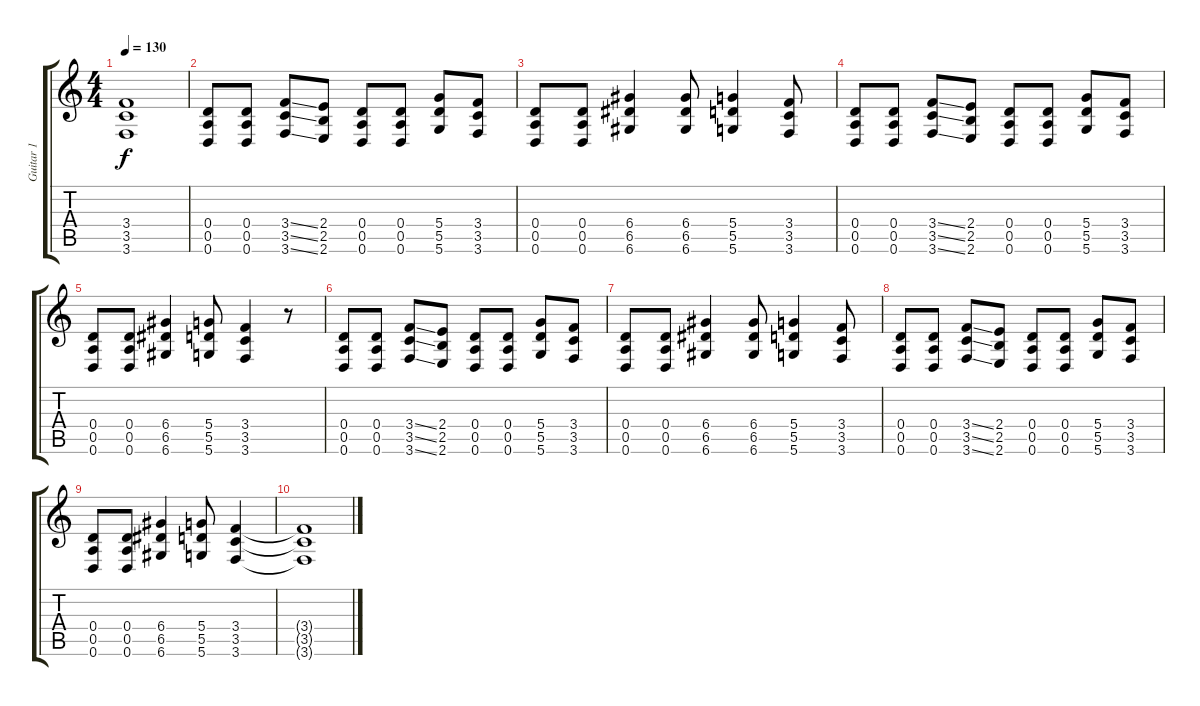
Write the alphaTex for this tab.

\track ("Guitar 1" "Guitar 1") {instrument overdrivenguitar}
\staff {score tabs}
\tuning (E4 B3 G3 D3 A2 D2) {hide}
\ts (4 4)
\tempo 130
\clef g2
\ks c
(3.4{t} 3.5{t} 3.6{t}).1{dy f} |
(0.4 0.5 0.6).8 (0.4 0.5 0.6).8 (3.4{ss} 3.5{ss} 3.6{ss}).8 (2.4 2.5 2.6).8 (0.4 0.5 0.6).8 (0.4 0.5 0.6).8 (5.4 5.5 5.6).8 (3.4 3.5 3.6).8 |
(0.4 0.5 0.6).8 (0.4 0.5 0.6).8 (6.4 6.5 6.6).4 (6.4 6.5 6.6).8 (5.4 5.5 5.6).4 (3.4 3.5 3.6).8 |
(0.4 0.5 0.6).8 (0.4 0.5 0.6).8 (3.4{ss} 3.5{ss} 3.6{ss}).8 (2.4 2.5 2.6).8 (0.4 0.5 0.6).8 (0.4 0.5 0.6).8 (5.4 5.5 5.6).8 (3.4 3.5 3.6).8 |
(0.4 0.5 0.6).8 (0.4 0.5 0.6).8 (6.4 6.5 6.6).4 (5.4 5.5 5.6).8 (3.4 3.5 3.6).4 r.8 |
(0.4 0.5 0.6).8 (0.4 0.5 0.6).8 (3.4{ss} 3.5{ss} 3.6{ss}).8 (2.4 2.5 2.6).8 (0.4 0.5 0.6).8 (0.4 0.5 0.6).8 (5.4 5.5 5.6).8 (3.4 3.5 3.6).8 |
(0.4 0.5 0.6).8 (0.4 0.5 0.6).8 (6.4 6.5 6.6).4 (6.4 6.5 6.6).8 (5.4 5.5 5.6).4 (3.4 3.5 3.6).8 |
(0.4 0.5 0.6).8 (0.4 0.5 0.6).8 (3.4{ss} 3.5{ss} 3.6{ss}).8 (2.4 2.5 2.6).8 (0.4 0.5 0.6).8 (0.4 0.5 0.6).8 (5.4 5.5 5.6).8 (3.4 3.5 3.6).8 |
(0.4 0.5 0.6).8 (0.4 0.5 0.6).8 (6.4 6.5 6.6).4 (5.4 5.5 5.6).8 (3.4 3.5 3.6).4 |
(3.4{t} 3.5{t} 3.6{t}).1
